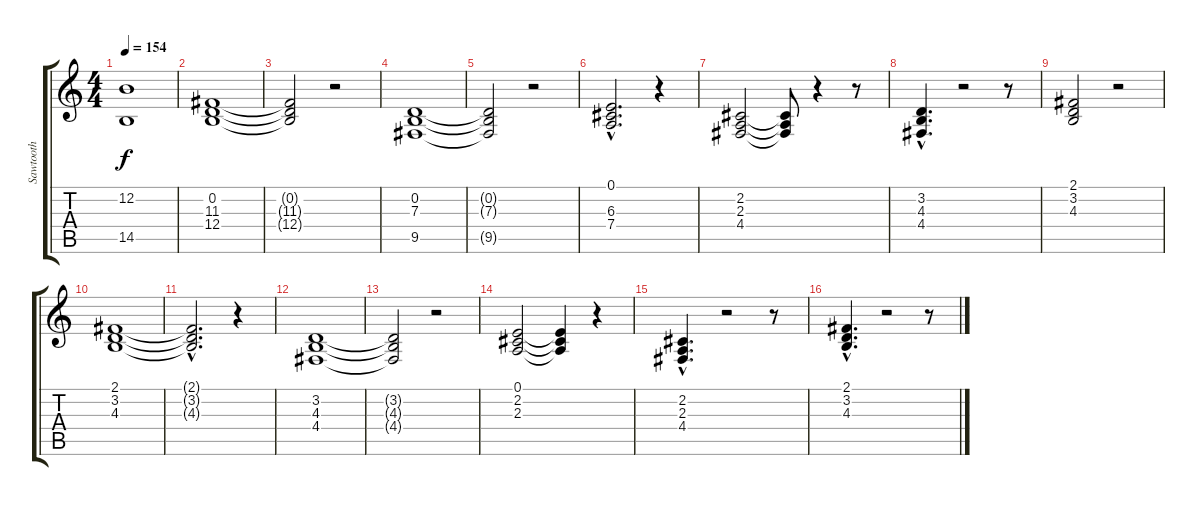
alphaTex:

\track ("Sawtooth" "Sawtooth") {instrument lead2sawtooth}
\staff {score tabs}
\tuning (E4 B3 G3 D3 A2 E2) {hide}
\ts (4 4)
\tempo 154
\clef g2
\ks c
(12.2{t} 14.5{t}).1{dy f} |
(0.2 11.3 12.4).1 |
(0.2{t} 11.3{t} 12.4{t}).2 r.2 |
(0.2 7.3 9.5).1 |
(0.2{t} 7.3{t} 9.5{t}).2 r.2 |
(0.1{hac} 6.3{hac} 7.4{hac}).2{d} r.4 |
(2.2 2.3 4.4).2 (2.2{t} 2.3{t} 4.4{t}).8 r.4 r.8 |
(3.2{hac} 4.3{hac} 4.4{hac}).4{d} r.2 r.8 |
(2.1 3.2 4.3).2 r.2 |
(2.1 3.2 4.3).1 |
(2.1{hac t} 3.2{hac t} 4.3{hac t}).2{d} r.4 |
(3.2 4.3 4.4).1 |
(3.2{t} 4.3{t} 4.4{t}).2 r.2 |
(0.1 2.2 2.3).2 (0.1{t} 2.2{t} 2.3{t}).4 r.4 |
(2.2{hac} 2.3{hac} 4.4{hac}).4{d} r.2 r.8 |
(2.1{hac} 3.2{hac} 4.3{hac}).4{d} r.2 r.8
